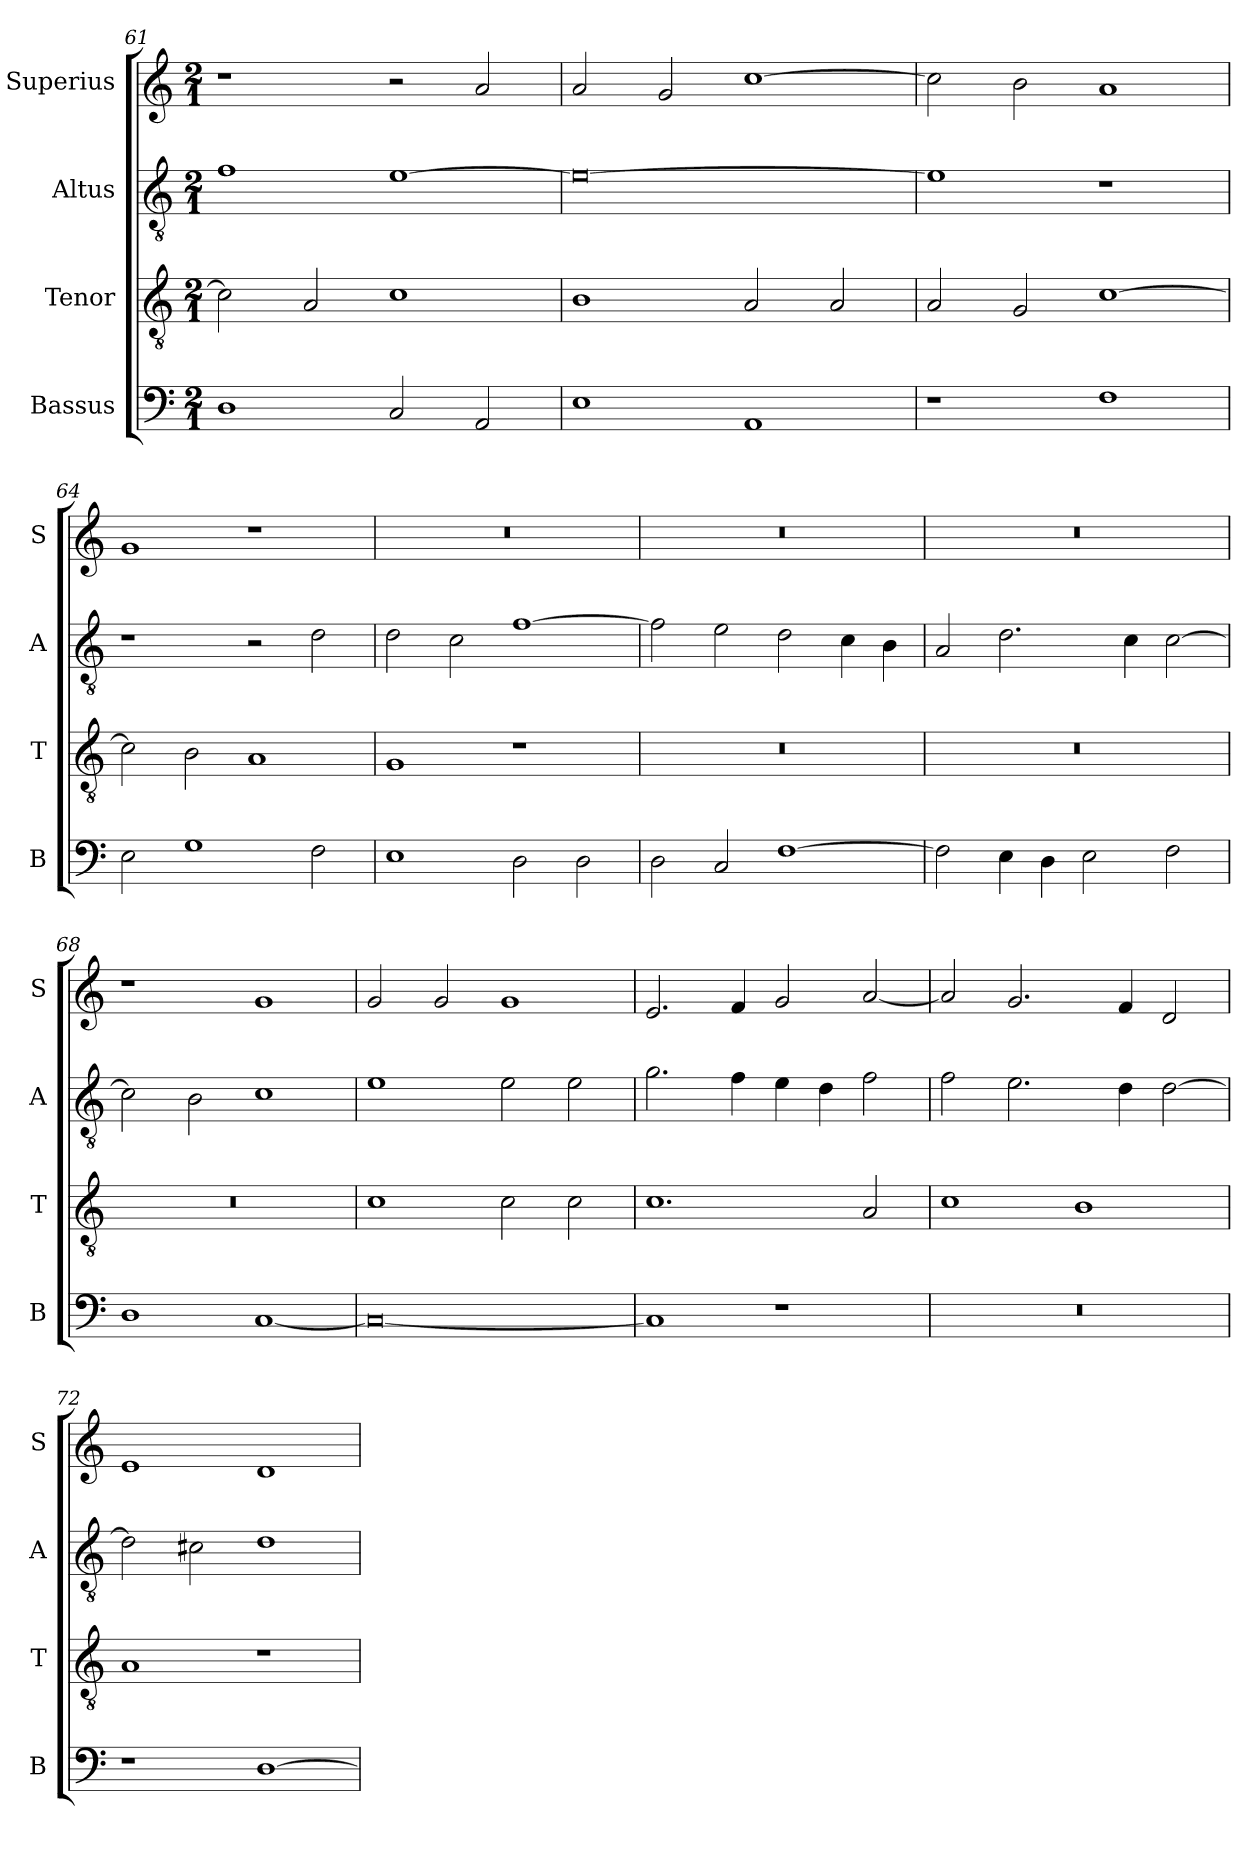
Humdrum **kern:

**kern	**kern	**kern	**kern
*part4	*part3	*part2	*part1
*staff4	*staff3	*staff2	*staff1
*I"Bassus	*I"Tenor	*I"Altus	*I"Superius
*I'B	*I'T	*I'A	*I'S
*clefF4	*clefGv2	*clefGv2	*clefG2
*k[]	*k[]	*k[]	*k[]
*M2/1	*M2/1	*M2/1	*M2/1
=61	=61	=61	=61
1D	2c\]	1f	1r
.	2A/	.	.
2C/	1c	[1e	2r
2AA/	.	.	2a/
=62	=62	=62	=62
1E	1B	0e_	2a/
.	.	.	2g/
1AA	2A/	.	[1cc
.	2A/	.	.
=63	=63	=63	=63
1r	2A/	1e]	2cc\]
.	2G/	.	2b\
1F	[1c	1r	1a
=64	=64	=64	=64
2E\	2c\]	1r	1g
1G	2B\	.	.
.	1A	2r	1r
2F\	.	2d\	.
=65	=65	=65	=65
1E	1G	2d\	0r
.	.	2c\	.
2D\	1r	[1f	.
2D\	.	.	.
=66	=66	=66	=66
2D\	0r	2f\]	0r
2C/	.	2e\	.
[1F	.	2d\	.
.	.	4c\	.
.	.	4B\	.
=67	=67	=67	=67
2F\]	0r	2A/	0r
4E\	.	2.d\	.
4D\	.	.	.
2E\	.	.	.
.	.	4c\	.
2F\	.	[2c\	.
=68	=68	=68	=68
1D	0r	2c\]	1r
.	.	2B\	.
[1C	.	1c	1g
=69	=69	=69	=69
0C_	1c	1e	2g/
.	.	.	2g/
.	2c\	2e\	1g
.	2c\	2e\	.
=70	=70	=70	=70
1C]	1.c	2.g\	2.e/
.	.	4f\	4f/
1r	.	4e\	2g/
.	.	4d\	.
.	2A/	2f\	[2a/
=71	=71	=71	=71
0r	1c	2f\	2a/]
.	.	2.e\	2.g/
.	1B	.	.
.	.	4d\	4f/
.	.	[2d\	2d/
=72	=72	=72	=72
1r	1A	2d\]	1e
.	.	2c#X\	.
[1D	1r	1d	1d
=	=	=	=
*-	*-	*-	*-
